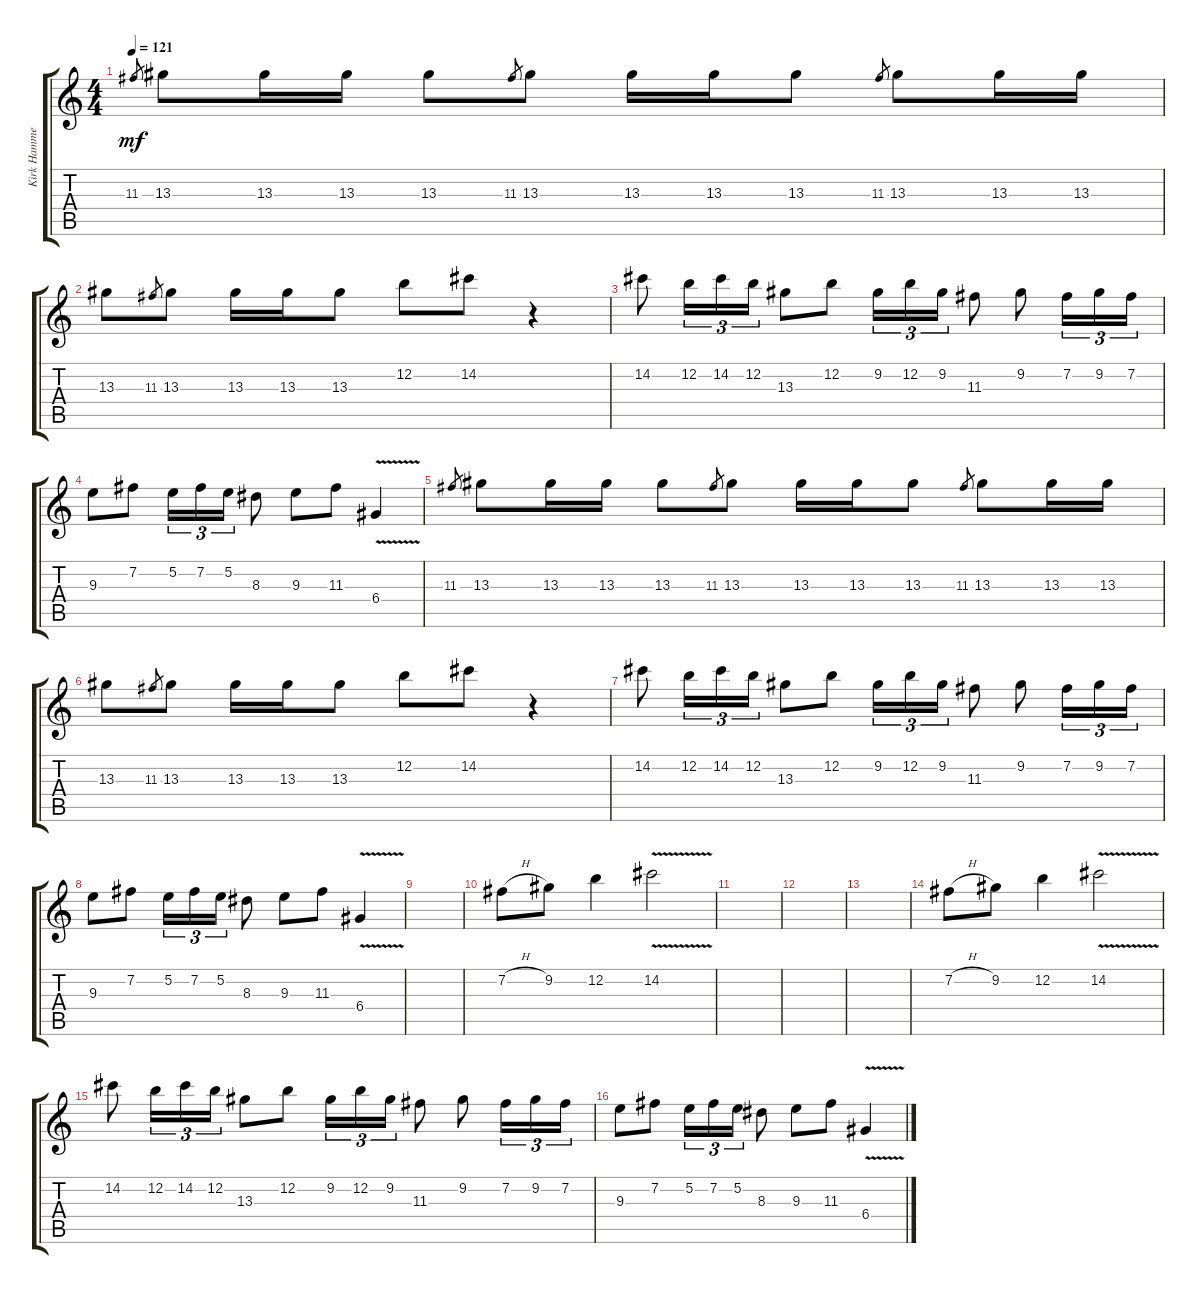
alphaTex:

\track ("Kirk Hammett (Lead)" "Kirk Hamme") {instrument distortionguitar}
\staff {score tabs}
\tuning (E4 B3 G3 D3 A2 E2) {hide}
\ts (4 4)
\tempo 121
\clef g2
\ks c
11.3.8{gr dy mf} 13.3.8 13.3.16 13.3.16 13.3.8 11.3.8{gr} 13.3.8 13.3.16 13.3.16 13.3.8 11.3.8{gr} 13.3.8 13.3.16 13.3.16 |
13.3.8 11.3.8{gr} 13.3.8 13.3.16 13.3.16 13.3.8 12.2.8 14.2.8 r.4 |
14.2.8 12.2.16{tu (3 2)} 14.2.16{tu (3 2)} 12.2.16{tu (3 2)} 13.3.8 12.2.8 9.2.16{tu (3 2)} 12.2.16{tu (3 2)} 9.2.16{tu (3 2)} 11.3.8 9.2.8 7.2.16{tu (3 2)} 9.2.16{tu (3 2)} 7.2.16{tu (3 2)} |
9.3.8 7.2.8 5.2.16{tu (3 2)} 7.2.16{tu (3 2)} 5.2.16{tu (3 2)} 8.3.8 9.3.8 11.3.8 6.4{v}.4 |
11.3.8{gr} 13.3.8 13.3.16 13.3.16 13.3.8 11.3.8{gr} 13.3.8 13.3.16 13.3.16 13.3.8 11.3.8{gr} 13.3.8 13.3.16 13.3.16 |
13.3.8 11.3.8{gr} 13.3.8 13.3.16 13.3.16 13.3.8 12.2.8 14.2.8 r.4 |
14.2.8 12.2.16{tu (3 2)} 14.2.16{tu (3 2)} 12.2.16{tu (3 2)} 13.3.8 12.2.8 9.2.16{tu (3 2)} 12.2.16{tu (3 2)} 9.2.16{tu (3 2)} 11.3.8 9.2.8 7.2.16{tu (3 2)} 9.2.16{tu (3 2)} 7.2.16{tu (3 2)} |
9.3.8 7.2.8 5.2.16{tu (3 2)} 7.2.16{tu (3 2)} 5.2.16{tu (3 2)} 8.3.8 9.3.8 11.3.8 6.4{v}.4 |
|
7.2{h}.8 9.2.8 12.2.4 14.2{v}.2 |
|
|
|
7.2{h}.8 9.2.8 12.2.4 14.2{v}.2 |
14.2.8 12.2.16{tu (3 2)} 14.2.16{tu (3 2)} 12.2.16{tu (3 2)} 13.3.8 12.2.8 9.2.16{tu (3 2)} 12.2.16{tu (3 2)} 9.2.16{tu (3 2)} 11.3.8 9.2.8 7.2.16{tu (3 2)} 9.2.16{tu (3 2)} 7.2.16{tu (3 2)} |
9.3.8 7.2.8 5.2.16{tu (3 2)} 7.2.16{tu (3 2)} 5.2.16{tu (3 2)} 8.3.8 9.3.8 11.3.8 6.4{v}.4
